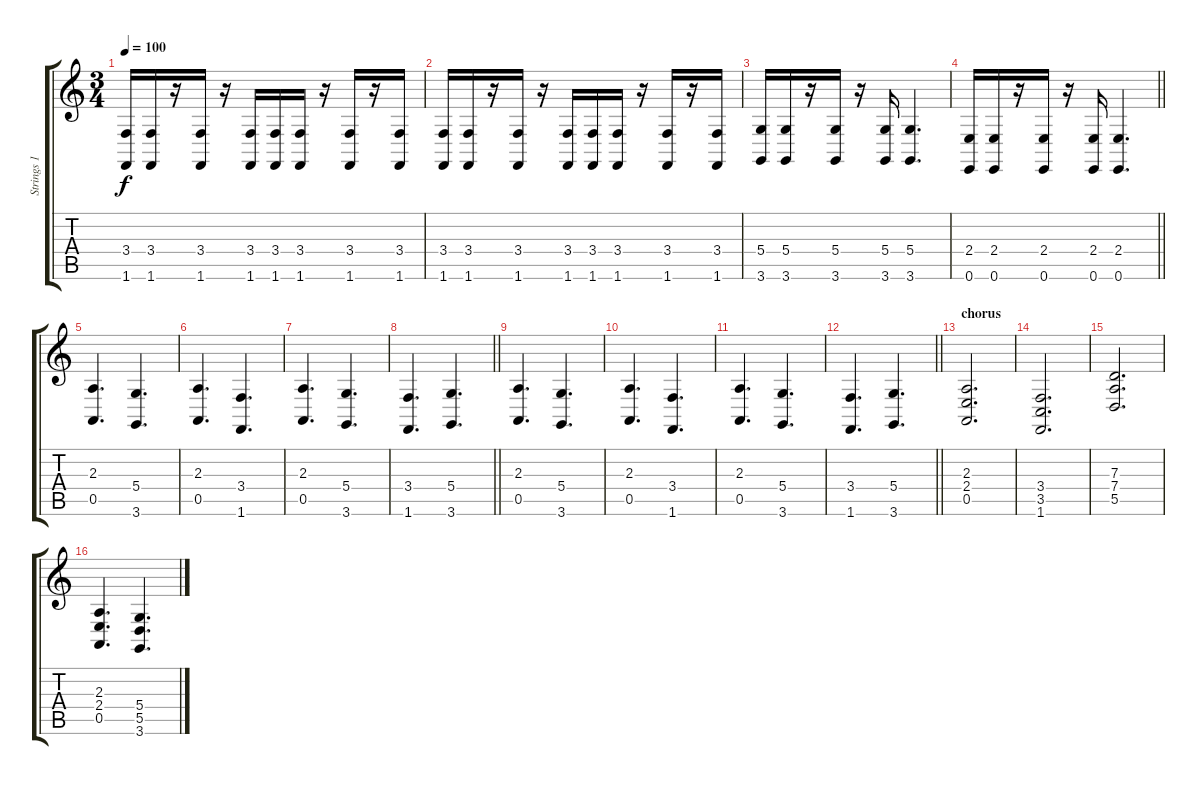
\track ("Strings 1" "Strings 1") {instrument stringensemble1}
\staff {score tabs}
\tuning (E4 B3 G3 D3 A2 E2) {hide}
\ts (3 4)
\tempo 100
\clef g2
\ks c
(3.4 1.6).16{dy f} (3.4 1.6).16 r.16 (3.4 1.6).16 r.16 (3.4 1.6).16 (3.4 1.6).16 (3.4 1.6).16 r.16 (3.4 1.6).16 r.16 (3.4 1.6).16 |
(3.4 1.6).16 (3.4 1.6).16 r.16 (3.4 1.6).16 r.16 (3.4 1.6).16 (3.4 1.6).16 (3.4 1.6).16 r.16 (3.4 1.6).16 r.16 (3.4 1.6).16 |
(5.4 3.6).16 (5.4 3.6).16 r.16 (5.4 3.6).16 r.16 (5.4 3.6).16 (5.4 3.6).4{d} |
\barLineRight lightlight
(2.4 0.6).16 (2.4 0.6).16 r.16 (2.4 0.6).16 r.16 (2.4 0.6).16 (2.4 0.6).4{d} |
\section ("" "")
(2.3 0.5).4{d} (5.4 3.6).4{d} |
(2.3 0.5).4{d} (3.4 1.6).4{d} |
(2.3 0.5).4{d} (5.4 3.6).4{d} |
\barLineRight lightlight
(3.4 1.6).4{d} (5.4 3.6).4{d} |
(2.3 0.5).4{d} (5.4 3.6).4{d} |
(2.3 0.5).4{d} (3.4 1.6).4{d} |
(2.3 0.5).4{d} (5.4 3.6).4{d} |
\barLineRight lightlight
(3.4 1.6).4{d} (5.4 3.6).4{d} |
\section ("" "chorus")
(2.3 2.4 0.5).2{d} |
(3.4 3.5 1.6).2{d} |
(7.3 7.4 5.5).2{d} |
(2.3 2.4 0.5).4{d} (5.4 5.5 3.6).4{d}
